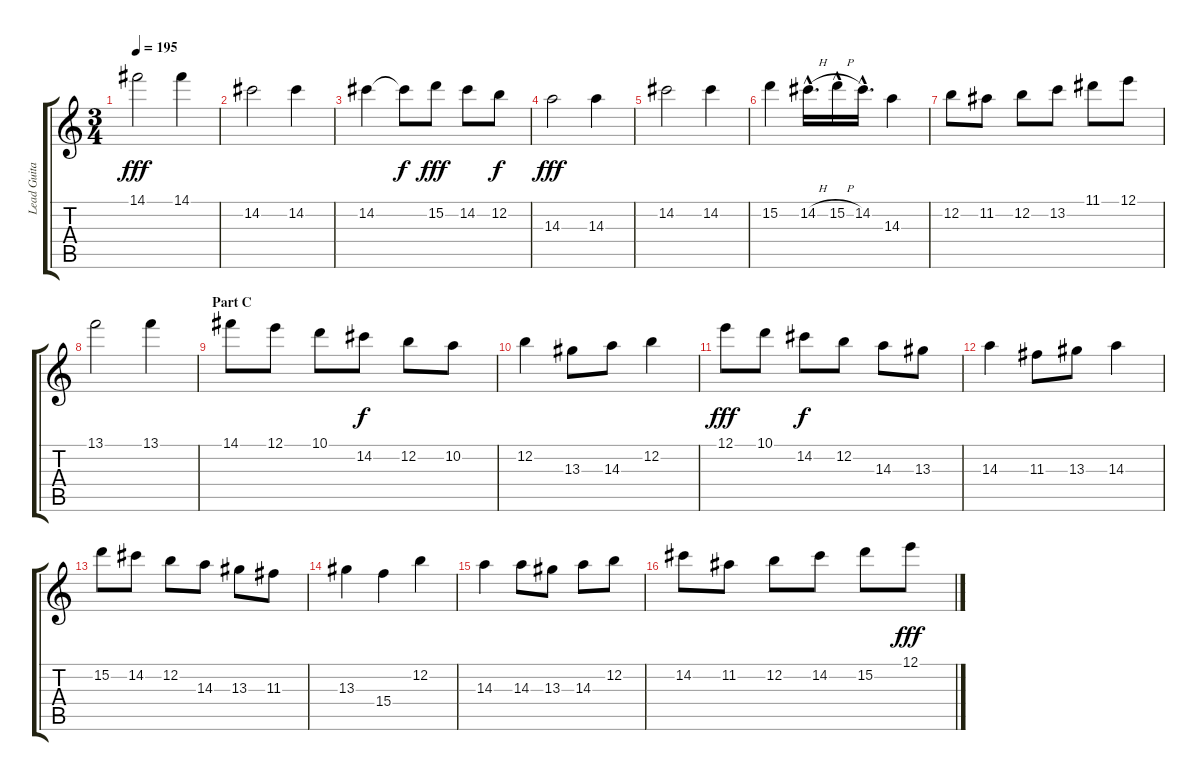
\track ("Lead Guitar" "Lead Guita") {instrument distortionguitar}
\staff {score tabs}
\tuning (E4 B3 G3 D3 A2 E2) {hide}
\ts (3 4)
\tempo 195
\clef g2
\ks c
14.1.2{dy fff} 14.1.4 |
14.2.2 14.2.4 |
14.2.4 14.2{t}.8{dy f} 15.2.8{dy fff} 14.2.8 12.2.8{dy f} |
14.3.2{dy fff} 14.3.4 |
14.2.2 14.2.4 |
15.2.4 14.2{h hac}.16{d} 15.2{h hac}.16 14.2{hac}.16{d} 14.3.4 |
12.2.8 11.2.8 12.2.8 13.2.8 11.1.8 12.1.8 |
13.1.2 13.1.4 |
\section ("" "Part C")
14.1.8 12.1.8 10.1.8 14.2.8{dy f} 12.2.8 10.2.8 |
12.2.4 13.3.8 14.3.8 12.2.4 |
12.1.8{dy fff} 10.1.8 14.2.8{dy f} 12.2.8 14.3.8 13.3.8 |
14.3.4 11.3.8 13.3.8 14.3.4 |
15.2.8 14.2.8 12.2.8 14.3.8 13.3.8 11.3.8 |
13.3.4 15.4.4 12.2.4 |
14.3.4 14.3.8 13.3.8 14.3.8 12.2.8 |
14.2.8 11.2.8 12.2.8 14.2.8 15.2.8 12.1.8{dy fff}
